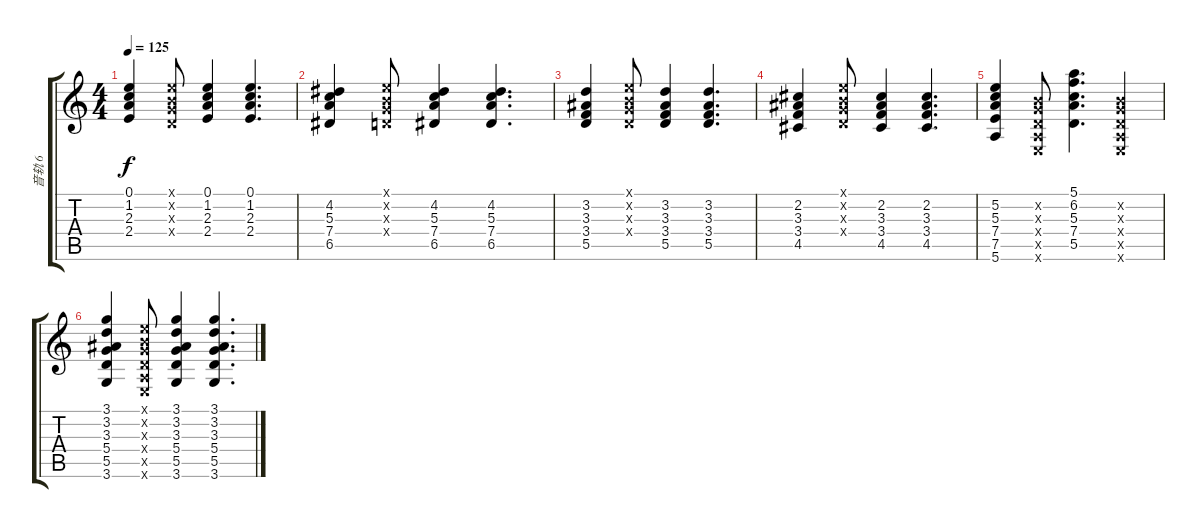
\track ("音轨 6" "音轨 6") {instrument acousticguitarsteel}
\staff {score tabs}
\tuning (E4 B3 G3 D3 A2 E2) {hide}
\ts (4 4)
\tempo 125
\clef g2
\ks c
(0.1 1.2 2.3 2.4).4{dy f} (0.1{x} 0.2{x} 0.3{x} 0.4{x}).8 (0.1 1.2 2.3 2.4).4 (0.1 1.2 2.3 2.4).4{d} |
(4.2 5.3 7.4 6.5).4 (0.1{x} 0.2{x} 0.3{x} 0.4{x}).8 (4.2 5.3 7.4 6.5).4 (4.2 5.3 7.4 6.5).4{d} |
(3.2 3.3 3.4 5.5).4 (0.1{x} 0.2{x} 0.3{x} 0.4{x}).8 (3.2 3.3 3.4 5.5).4 (3.2 3.3 3.4 5.5).4{d} |
(2.2 3.3 3.4 4.5).4 (0.1{x} 0.2{x} 0.3{x} 0.4{x}).8 (2.2 3.3 3.4 4.5).4 (2.2 3.3 3.4 4.5).4{d} |
(5.2 5.3 7.4 7.5 5.6).4 (0.2{x} 0.3{x} 0.4{x} 0.5{x} 0.6{x}).8 (5.1 6.2 5.3 7.4 5.5).4{d} (0.2{x} 0.3{x} 0.4{x} 0.5{x} 0.6{x}).4 |
(3.1 3.2 3.3 5.4 5.5 3.6).4 (0.1{x} 0.2{x} 0.3{x} 0.4{x} 0.5{x} 0.6{x}).8 (3.1 3.2 3.3 5.4 5.5 3.6).4 (3.1 3.2 3.3 5.4 5.5 3.6).4{d}
